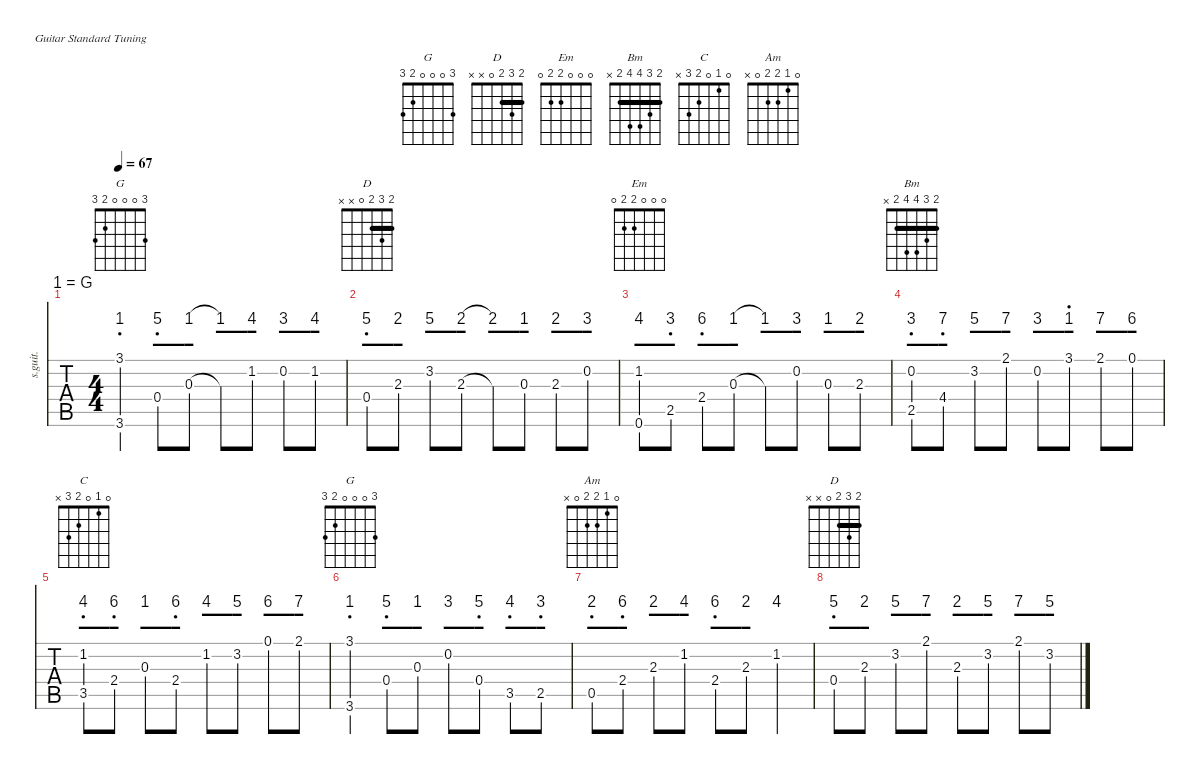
\defaultSystemsLayout 4
\hideDynamics
\bracketExtendMode nobrackets
\chordDiagramsInScore
\track ("Steel Guitar" "s.guit.") {defaultSystemsLayout 4 instrument acousticguitarsteel}
\staff {tabs numbered}
\tuning (E4 B3 G3 D3 A2 E2)
\chord ("G" 3 0 0 0 2 3) {showfingering false}
\chord ("D" 2 3 2 0 x x) {showfingering false barre 2}
\chord ("Em" 0 0 0 2 2 0) {showfingering false}
\chord ("Bm" 2 3 4 4 2 x) {showfingering false barre 2}
\chord ("C" 0 1 0 2 3 x) {showfingering false}
\chord ("Am" 0 1 2 2 0 x) {showfingering false}
\ts (4 4)
\tempo 67
\clef g2
\ks g
(3.6{acc forcenatural} 3.1{acc forcenatural}).4{ch "G" dy mf instrument acousticguitarsteel} 0.4{acc forcenatural}.8 0.3{acc forcenatural}.8 0.3{t acc forcenatural}.8 1.2{acc forcenatural}.8 0.2{acc forcenatural}.8 1.2{acc forcenatural}.8 |
0.4{acc forcenatural}.8{ch "D"} 2.3{acc forcenatural}.8 3.2{acc forcenatural}.8 2.3{acc forcenatural}.8 2.3{t acc forcenatural}.8 0.3{acc forcenatural}.8 2.3{acc forcenatural}.8 0.2{acc forcenatural}.8 |
(1.2{acc forcenatural} 0.6{acc forcenatural}).8{ch "Em"} 2.5{acc forcenatural}.8 2.4{acc forcenatural}.8 0.3{acc forcenatural}.8 0.3{t acc forcenatural}.8 0.2{acc forcenatural}.8 0.3{acc forcenatural}.8 2.3{acc forcenatural}.8 |
(2.5{acc forcenatural} 0.2{acc forcenatural}).8{ch "Bm"} 4.4{acc #}.8 3.2{acc forcenatural}.8 2.1{acc #}.8 0.2{acc forcenatural}.8 3.1{acc forcenatural}.8 2.1{acc #}.8 0.1{acc forcenatural}.8 |
(3.5{acc forcenatural} 1.2{acc forcenatural}).8{ch "C"} 2.4{acc forcenatural}.8 0.3{acc forcenatural}.8 2.4{acc forcenatural}.8 1.2{acc forcenatural}.8 3.2{acc forcenatural}.8 0.1{acc forcenatural}.8 2.1{acc #}.8 |
(3.6{acc forcenatural} 3.1{acc forcenatural}).4{ch "G"} 0.4{acc forcenatural}.8 0.3{acc forcenatural}.8 0.2{acc forcenatural}.8 0.4{acc forcenatural}.8 3.5{acc forcenatural}.8 2.5{acc forcenatural}.8 |
0.5{acc forcenatural}.8{ch "Am"} 2.4{acc forcenatural}.8 2.3{acc forcenatural}.8 1.2{acc forcenatural}.8 2.4{acc forcenatural}.8 2.3{acc forcenatural}.8 1.2{acc forcenatural}.4 |
0.4{acc forcenatural}.8{ch "D"} 2.3{acc forcenatural}.8 3.2{acc forcenatural}.8 2.1{acc #}.8 2.3{acc forcenatural}.8 3.2{acc forcenatural}.8 2.1{acc #}.8 3.2{acc forcenatural}.8
